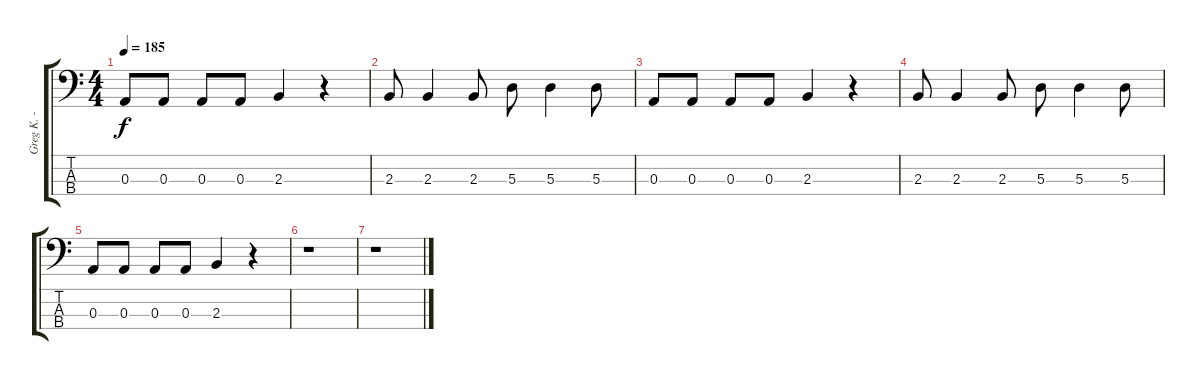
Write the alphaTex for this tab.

\track ("Greg K. - Bass" "Greg K. - ") {instrument electricbasspick}
\staff {score tabs}
\tuning (G2 D2 A1 E1) {hide}
\ts (4 4)
\tempo 185
\clef f4
\ks c
0.3.8{dy f} 0.3.8 0.3.8 0.3.8 2.3.4 r.4 |
2.3.8 2.3.4 2.3.8 5.3.8 5.3.4 5.3.8 |
0.3.8 0.3.8 0.3.8 0.3.8 2.3.4 r.4 |
2.3.8 2.3.4 2.3.8 5.3.8 5.3.4 5.3.8 |
0.3.8 0.3.8 0.3.8 0.3.8 2.3.4 r.4 |
r.1 |
r.1
